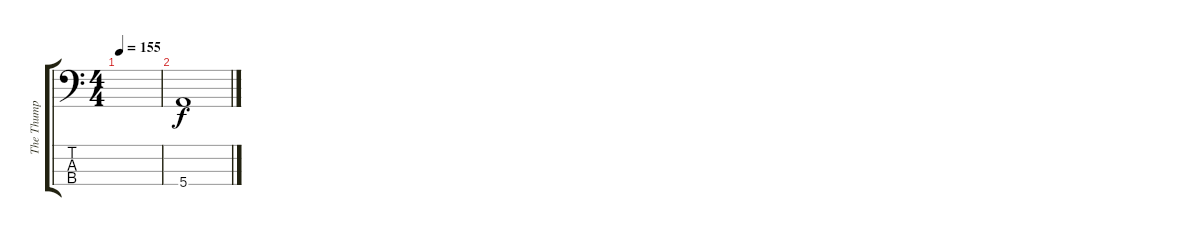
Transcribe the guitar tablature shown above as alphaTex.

\track ("The Thump" "The Thump") {instrument electricbassfinger}
\staff {score tabs}
\tuning (G2 D2 A1 E1) {hide}
\ts (4 4)
\tempo 155
\clef f4
\ks c
|
5.4.1
